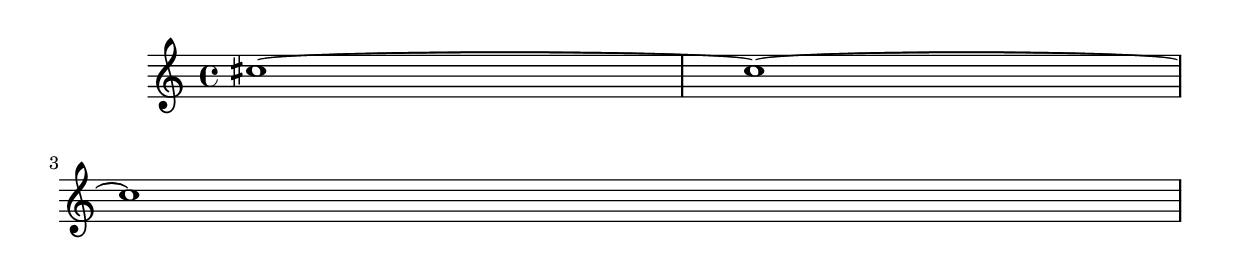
% DO NOT EDIT this file manually; it is automatically
% generated from Documentation/snippets/new
% Make any changes in Documentation/snippets/new/
% and then run scripts/auxiliar/makelsr.py
%
% This file is in the public domain.
%% Note: this file works from version 2.14.0
\version "2.14.0"
\header {
%% Translation of GIT committish: 70f5f30161f7b804a681cd080274bfcdc9f4fe8c

  texidoces = "
Aquí se muestra la manera de ocultar las alteraciones de las notas
ligadas al comienzo de un sistema nuevo.

"

  doctitlees = "Ocultar las alteraciones sobre notas ligadas al principio de un sistema nuevo"


%% Translation of GIT committish: 31097723b2b816696ad61696630a80ff17a39557
  texidocfr = "Cet exemple illustre comment, lorsqu'une note affublée
  d'une altération accidentelle est prolongée, ne pas répéter cette
  altération après un saut de ligne.
"
  doctitlefr = "Non répétition de l'altération après saut de ligne
  sur liaison de prolongation"


  lsrtags = "pitches"
  texidoc = "This shows how to hide accidentals on tied notes at the beginning of a
new system."
  doctitle = "Hiding accidentals on tied notes at the beginning of a new system"
} % begin verbatim


\relative c'' {
  \override Accidental #'hide-tied-accidental-after-break = ##t
  cis1~ cis~
  \break
  cis
}

